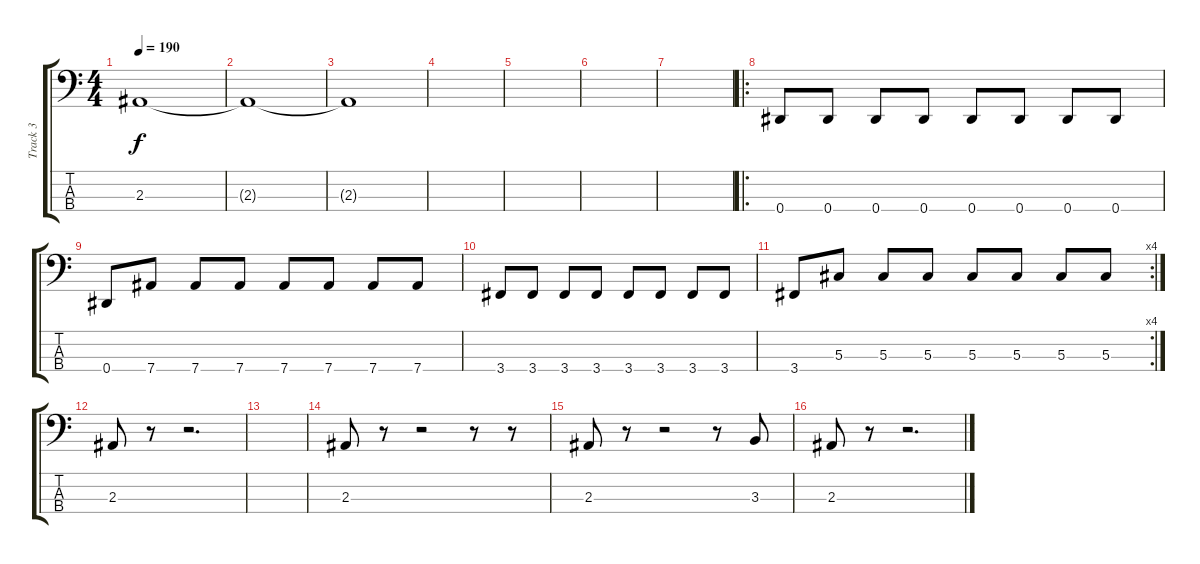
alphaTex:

\track ("Track 3" "Track 3") {instrument electricbassfinger}
\staff {score tabs}
\tuning (Gb2 Db2 Ab1 Eb1) {hide}
\ts (4 4)
\tempo 190
\clef f4
\ks c
2.3{t}.1{dy f} |
2.3{t}.1 |
2.3{t}.1 |
|
|
|
|
\ro
0.4.8 0.4.8 0.4.8 0.4.8 0.4.8 0.4.8 0.4.8 0.4.8 |
0.4.8 7.4.8 7.4.8 7.4.8 7.4.8 7.4.8 7.4.8 7.4.8 |
3.4.8 3.4.8 3.4.8 3.4.8 3.4.8 3.4.8 3.4.8 3.4.8 |
\rc 4
3.4.8 5.3.8 5.3.8 5.3.8 5.3.8 5.3.8 5.3.8 5.3.8 |
2.3.8 r.8 r.2{d} |
|
2.3.8 r.8 r.2 r.8 r.8 |
2.3.8 r.8 r.2 r.8 3.3.8 |
2.3.8 r.8 r.2{d}
